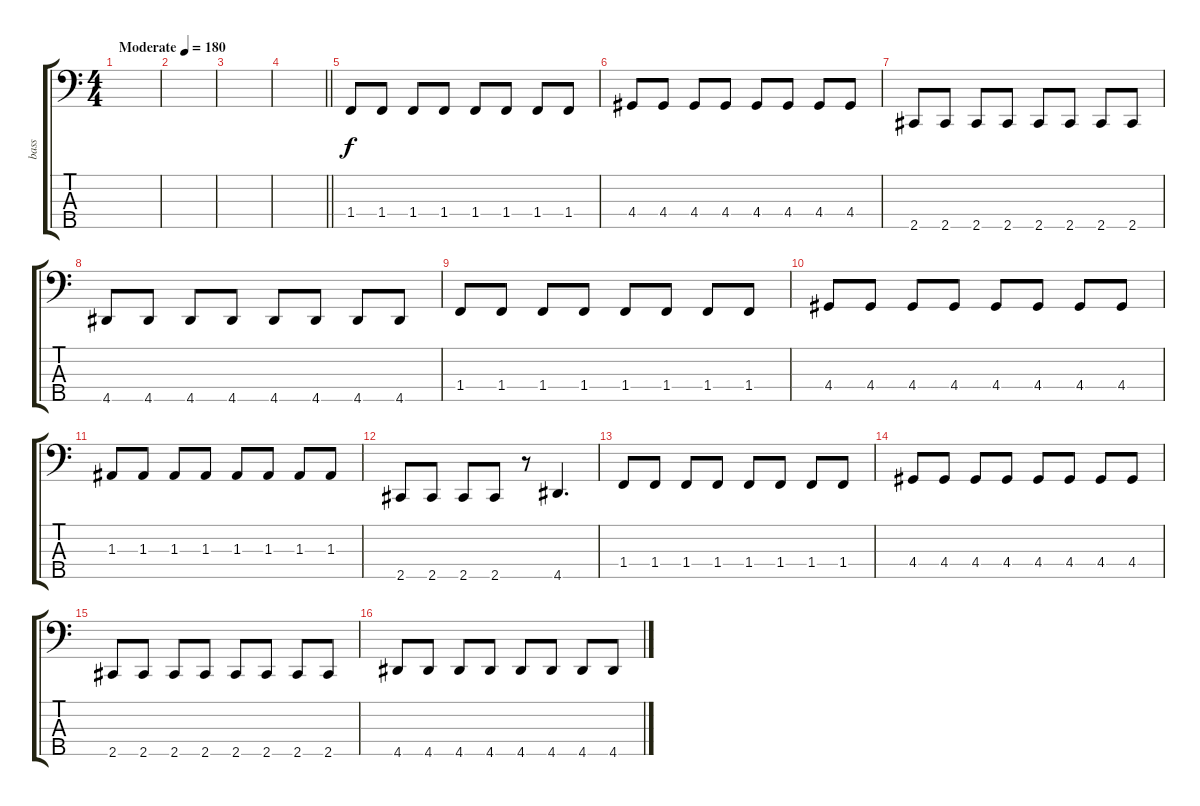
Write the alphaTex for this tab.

\track ("bass" "bass") {instrument electricbassfinger}
\staff {score tabs}
\tuning (G2 D2 A1 E1 B0) {hide}
\ts (4 4)
\tempo (180 "Moderate")
\clef f4
\ks c
|
|
|
\barLineRight lightlight
|
1.4.8 1.4.8 1.4.8 1.4.8 1.4.8 1.4.8 1.4.8 1.4.8 |
4.4.8 4.4.8 4.4.8 4.4.8 4.4.8 4.4.8 4.4.8 4.4.8 |
2.5.8 2.5.8 2.5.8 2.5.8 2.5.8 2.5.8 2.5.8 2.5.8 |
4.5.8 4.5.8 4.5.8 4.5.8 4.5.8 4.5.8 4.5.8 4.5.8 |
1.4.8 1.4.8 1.4.8 1.4.8 1.4.8 1.4.8 1.4.8 1.4.8 |
4.4.8 4.4.8 4.4.8 4.4.8 4.4.8 4.4.8 4.4.8 4.4.8 |
1.3.8 1.3.8 1.3.8 1.3.8 1.3.8 1.3.8 1.3.8 1.3.8 |
2.5.8 2.5.8 2.5.8 2.5.8 r.8 4.5.4{d} |
1.4.8 1.4.8 1.4.8 1.4.8 1.4.8 1.4.8 1.4.8 1.4.8 |
4.4.8 4.4.8 4.4.8 4.4.8 4.4.8 4.4.8 4.4.8 4.4.8 |
2.5.8 2.5.8 2.5.8 2.5.8 2.5.8 2.5.8 2.5.8 2.5.8 |
4.5.8 4.5.8 4.5.8 4.5.8 4.5.8 4.5.8 4.5.8 4.5.8
